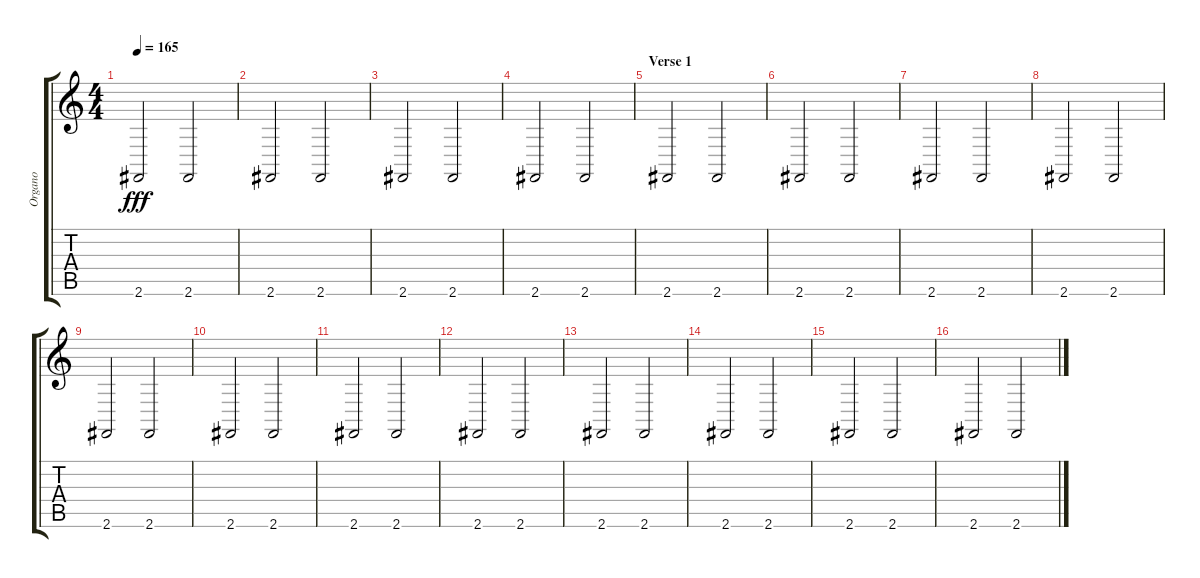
\track ("Organo" "Organo") {instrument drawbarorgan}
\staff {score tabs}
\tuning (E4 B3 G3 D3 A2 E2) {hide}
\ts (4 4)
\tempo 165
\clef g2
\ks c
2.6.2{dy fff} 2.6.2 |
2.6.2 2.6.2 |
2.6.2 2.6.2 |
2.6.2 2.6.2 |
\section ("" "Verse 1")
2.6.2 2.6.2 |
2.6.2 2.6.2 |
2.6.2 2.6.2 |
2.6.2 2.6.2 |
2.6.2 2.6.2 |
2.6.2 2.6.2 |
2.6.2 2.6.2 |
2.6.2 2.6.2 |
2.6.2 2.6.2 |
2.6.2 2.6.2 |
2.6.2 2.6.2 |
2.6.2 2.6.2
